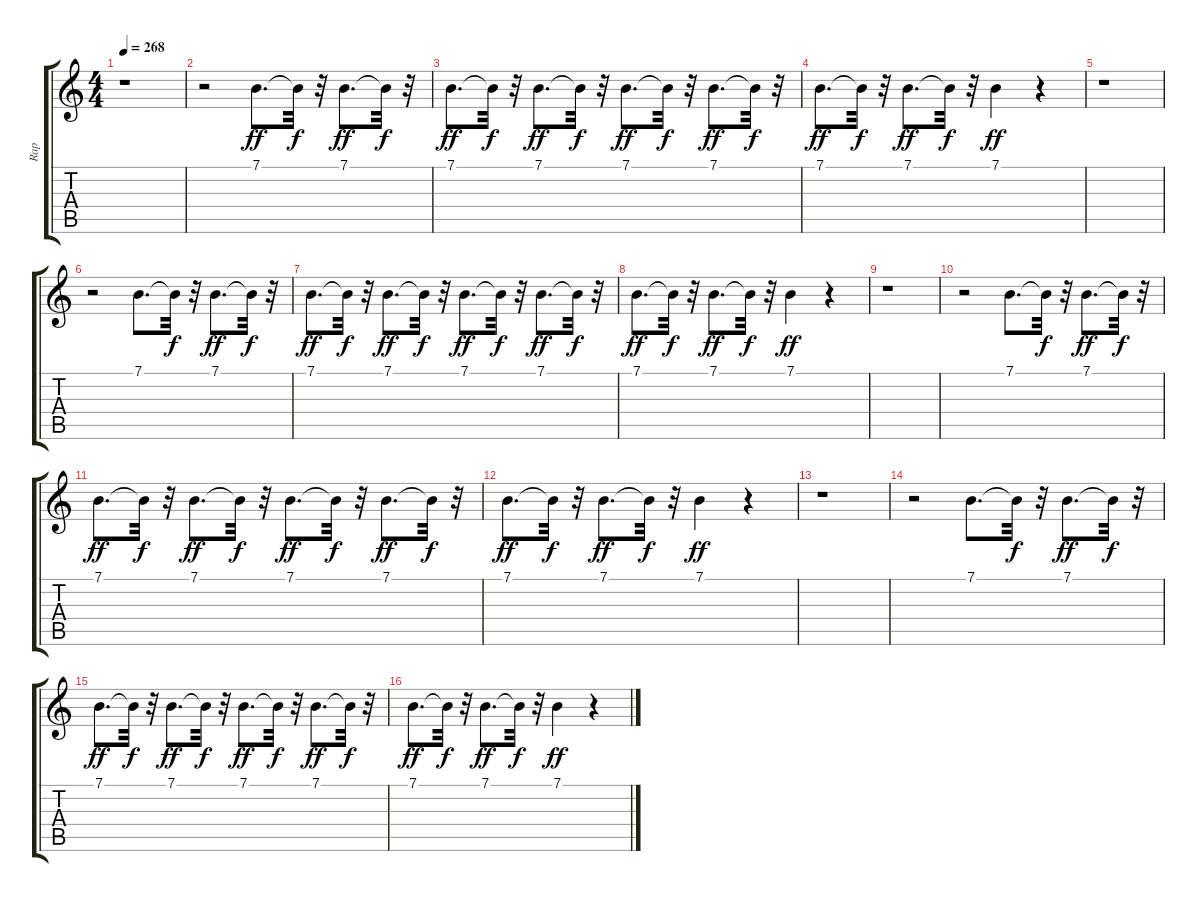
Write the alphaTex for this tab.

\track ("Rap" "Rap") {mute instrument mutedtrumpet}
\staff {score tabs}
\tuning (E4 B3 G3 D3 A2 E2) {hide}
\ts (4 4)
\tempo 268
\clef g2
\ks c
r.1{dy ff} |
r.2 7.1.8{d} 7.1{t}.32{dy f} r.32 7.1.8{d dy ff} 7.1{t}.32{dy f} r.32 |
7.1.8{d dy ff} 7.1{t}.32{dy f} r.32 7.1.8{d dy ff} 7.1{t}.32{dy f} r.32 7.1.8{d dy ff} 7.1{t}.32{dy f} r.32 7.1.8{d dy ff} 7.1{t}.32{dy f} r.32 |
7.1.8{d dy ff} 7.1{t}.32{dy f} r.32 7.1.8{d dy ff} 7.1{t}.32{dy f} r.32 7.1.4{dy ff} r.4 |
r.1 |
r.2 7.1.8{d} 7.1{t}.32{dy f} r.32 7.1.8{d dy ff} 7.1{t}.32{dy f} r.32 |
7.1.8{d dy ff} 7.1{t}.32{dy f} r.32 7.1.8{d dy ff} 7.1{t}.32{dy f} r.32 7.1.8{d dy ff} 7.1{t}.32{dy f} r.32 7.1.8{d dy ff} 7.1{t}.32{dy f} r.32 |
7.1.8{d dy ff} 7.1{t}.32{dy f} r.32 7.1.8{d dy ff} 7.1{t}.32{dy f} r.32 7.1.4{dy ff} r.4 |
r.1 |
r.2 7.1.8{d} 7.1{t}.32{dy f} r.32 7.1.8{d dy ff} 7.1{t}.32{dy f} r.32 |
7.1.8{d dy ff} 7.1{t}.32{dy f} r.32 7.1.8{d dy ff} 7.1{t}.32{dy f} r.32 7.1.8{d dy ff} 7.1{t}.32{dy f} r.32 7.1.8{d dy ff} 7.1{t}.32{dy f} r.32 |
7.1.8{d dy ff} 7.1{t}.32{dy f} r.32 7.1.8{d dy ff} 7.1{t}.32{dy f} r.32 7.1.4{dy ff} r.4 |
r.1 |
r.2 7.1.8{d} 7.1{t}.32{dy f} r.32 7.1.8{d dy ff} 7.1{t}.32{dy f} r.32 |
7.1.8{d dy ff} 7.1{t}.32{dy f} r.32 7.1.8{d dy ff} 7.1{t}.32{dy f} r.32 7.1.8{d dy ff} 7.1{t}.32{dy f} r.32 7.1.8{d dy ff} 7.1{t}.32{dy f} r.32 |
7.1.8{d dy ff} 7.1{t}.32{dy f} r.32 7.1.8{d dy ff} 7.1{t}.32{dy f} r.32 7.1.4{dy ff} r.4
